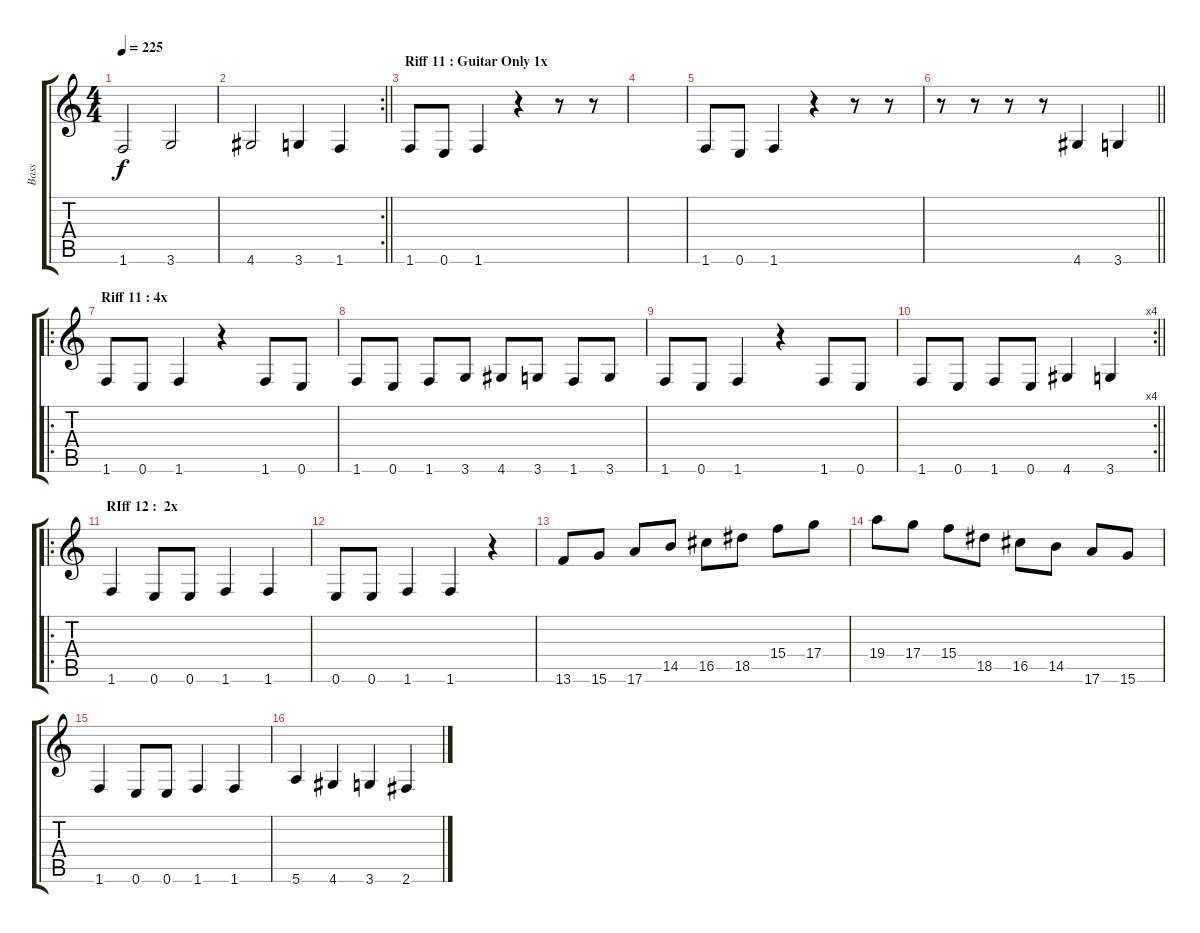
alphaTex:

\track ("Bass" "Bass") {instrument contrabass}
\staff {score tabs}
\tuning (E4 B3 G3 D3 A2 E2) {hide}
\ts (4 4)
\tempo 225
\clef g2
\ks c
1.6.2{dy f} 3.6.2 |
\rc 2
\barLineRight lightlight
4.6.2 3.6.4 1.6.4 |
\section ("" "Riff 11 : Guitar Only 1x")
1.6.8 0.6.8 1.6.4 r.4 r.8 r.8 |
|
1.6.8 0.6.8 1.6.4 r.4 r.8 r.8 |
\barLineRight lightlight
r.8 r.8 r.8 r.8 4.6.4 3.6.4 |
\ro
\section ("" "Riff 11 : 4x")
1.6.8 0.6.8 1.6.4 r.4 1.6.8 0.6.8 |
1.6.8 0.6.8 1.6.8 3.6.8 4.6.8 3.6.8 1.6.8 3.6.8 |
1.6.8 0.6.8 1.6.4 r.4 1.6.8 0.6.8 |
\rc 4
\barLineRight lightlight
1.6.8 0.6.8 1.6.8 0.6.8 4.6.4 3.6.4 |
\ro
\section ("" "RIff 12 :  2x")
1.6.4 0.6.8 0.6.8 1.6.4 1.6.4 |
0.6.8 0.6.8 1.6.4 1.6.4 r.4 |
13.6.8 15.6.8 17.6.8 14.5.8 16.5.8 18.5.8 15.4.8 17.4.8 |
19.4.8 17.4.8 15.4.8 18.5.8 16.5.8 14.5.8 17.6.8 15.6.8 |
1.6.4 0.6.8 0.6.8 1.6.4 1.6.4 |
5.6.4 4.6.4 3.6.4 2.6.4
